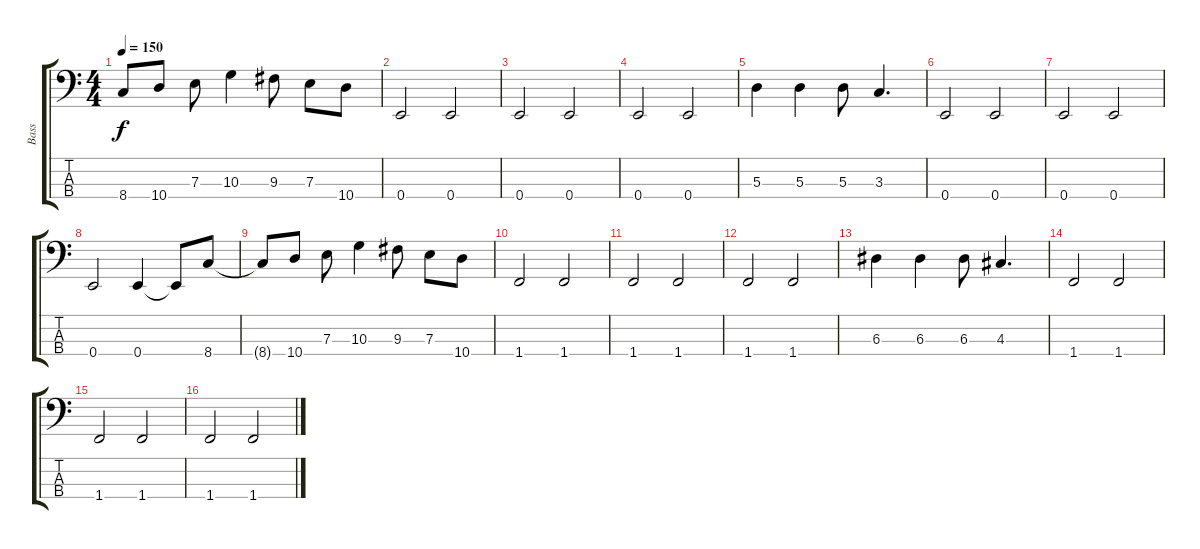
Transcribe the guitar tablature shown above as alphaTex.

\track ("Bass" "Bass") {instrument electricbassfinger}
\staff {score tabs}
\tuning (G2 D2 A1 E1) {hide}
\ts (4 4)
\tempo 150
\clef f4
\ks c
8.4{t}.8{dy f} 10.4.8 7.3.8 10.3.4 9.3.8 7.3.8 10.4.8 |
0.4.2 0.4.2 |
0.4.2 0.4.2 |
0.4.2 0.4.2 |
5.3.4 5.3.4 5.3.8 3.3.4{d} |
0.4.2 0.4.2 |
0.4.2 0.4.2 |
0.4.2 0.4.4 0.4{t}.8 8.4.8 |
8.4{t}.8 10.4.8 7.3.8 10.3.4 9.3.8 7.3.8 10.4.8 |
1.4.2 1.4.2 |
1.4.2 1.4.2 |
1.4.2 1.4.2 |
6.3.4 6.3.4 6.3.8 4.3.4{d} |
1.4.2 1.4.2 |
1.4.2 1.4.2 |
1.4.2 1.4.2
